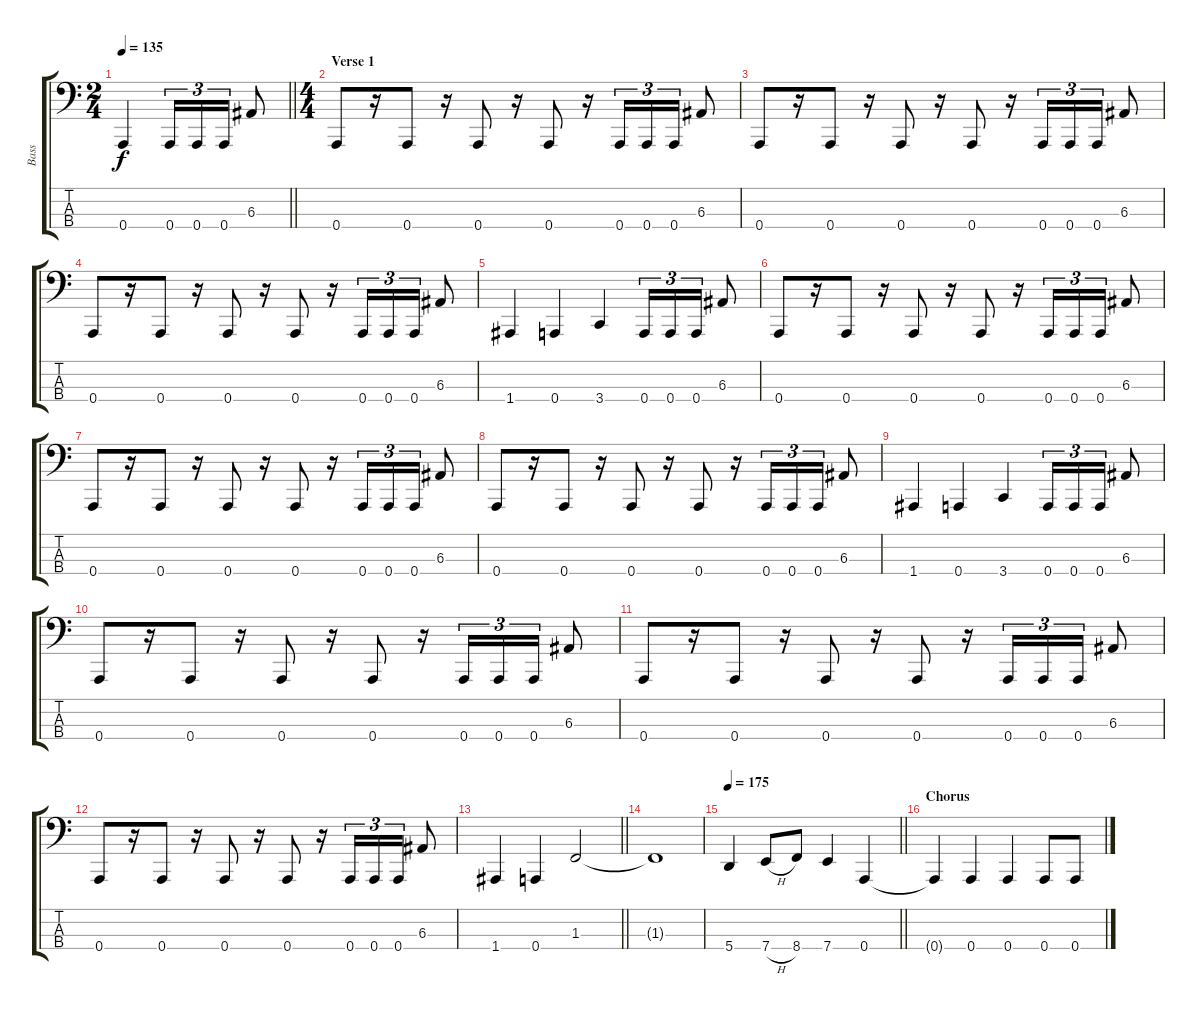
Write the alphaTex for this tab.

\track ("Bass" "Bass") {instrument electricbasspick}
\staff {score tabs}
\tuning (D2 A1 E1 A0) {hide}
\ts (2 4)
\tempo 135
\clef f4
\barLineRight lightlight
\ks c
0.4{t}.4{dy f} 0.4.16{tu (3 2)} 0.4.16{tu (3 2)} 0.4.16{tu (3 2)} 6.3.8 |
\ts (4 4)
\section ("" "Verse 1")
0.4.8 r.16 0.4.8 r.16 0.4.8 r.16 0.4.8 r.16 0.4.16{tu (3 2)} 0.4.16{tu (3 2)} 0.4.16{tu (3 2)} 6.3.8 |
0.4.8 r.16 0.4.8 r.16 0.4.8 r.16 0.4.8 r.16 0.4.16{tu (3 2)} 0.4.16{tu (3 2)} 0.4.16{tu (3 2)} 6.3.8 |
0.4.8 r.16 0.4.8 r.16 0.4.8 r.16 0.4.8 r.16 0.4.16{tu (3 2)} 0.4.16{tu (3 2)} 0.4.16{tu (3 2)} 6.3.8 |
1.4.4 0.4.4 3.4.4 0.4.16{tu (3 2)} 0.4.16{tu (3 2)} 0.4.16{tu (3 2)} 6.3.8 |
0.4.8 r.16 0.4.8 r.16 0.4.8 r.16 0.4.8 r.16 0.4.16{tu (3 2)} 0.4.16{tu (3 2)} 0.4.16{tu (3 2)} 6.3.8 |
0.4.8 r.16 0.4.8 r.16 0.4.8 r.16 0.4.8 r.16 0.4.16{tu (3 2)} 0.4.16{tu (3 2)} 0.4.16{tu (3 2)} 6.3.8 |
0.4.8 r.16 0.4.8 r.16 0.4.8 r.16 0.4.8 r.16 0.4.16{tu (3 2)} 0.4.16{tu (3 2)} 0.4.16{tu (3 2)} 6.3.8 |
1.4.4 0.4.4 3.4.4 0.4.16{tu (3 2)} 0.4.16{tu (3 2)} 0.4.16{tu (3 2)} 6.3.8 |
0.4.8 r.16 0.4.8 r.16 0.4.8 r.16 0.4.8 r.16 0.4.16{tu (3 2)} 0.4.16{tu (3 2)} 0.4.16{tu (3 2)} 6.3.8 |
0.4.8 r.16 0.4.8 r.16 0.4.8 r.16 0.4.8 r.16 0.4.16{tu (3 2)} 0.4.16{tu (3 2)} 0.4.16{tu (3 2)} 6.3.8 |
0.4.8 r.16 0.4.8 r.16 0.4.8 r.16 0.4.8 r.16 0.4.16{tu (3 2)} 0.4.16{tu (3 2)} 0.4.16{tu (3 2)} 6.3.8 |
\barLineRight lightlight
1.4.4 0.4.4 1.3.2 |
\section ("" "")
1.3{t}.1 |
\tempo 175
\barLineRight lightlight
5.4.4 7.4{h}.8 8.4.8 7.4.4 0.4.4 |
\section ("" "Chorus")
0.4{t}.4 0.4.4 0.4.4 0.4.8 0.4.8
